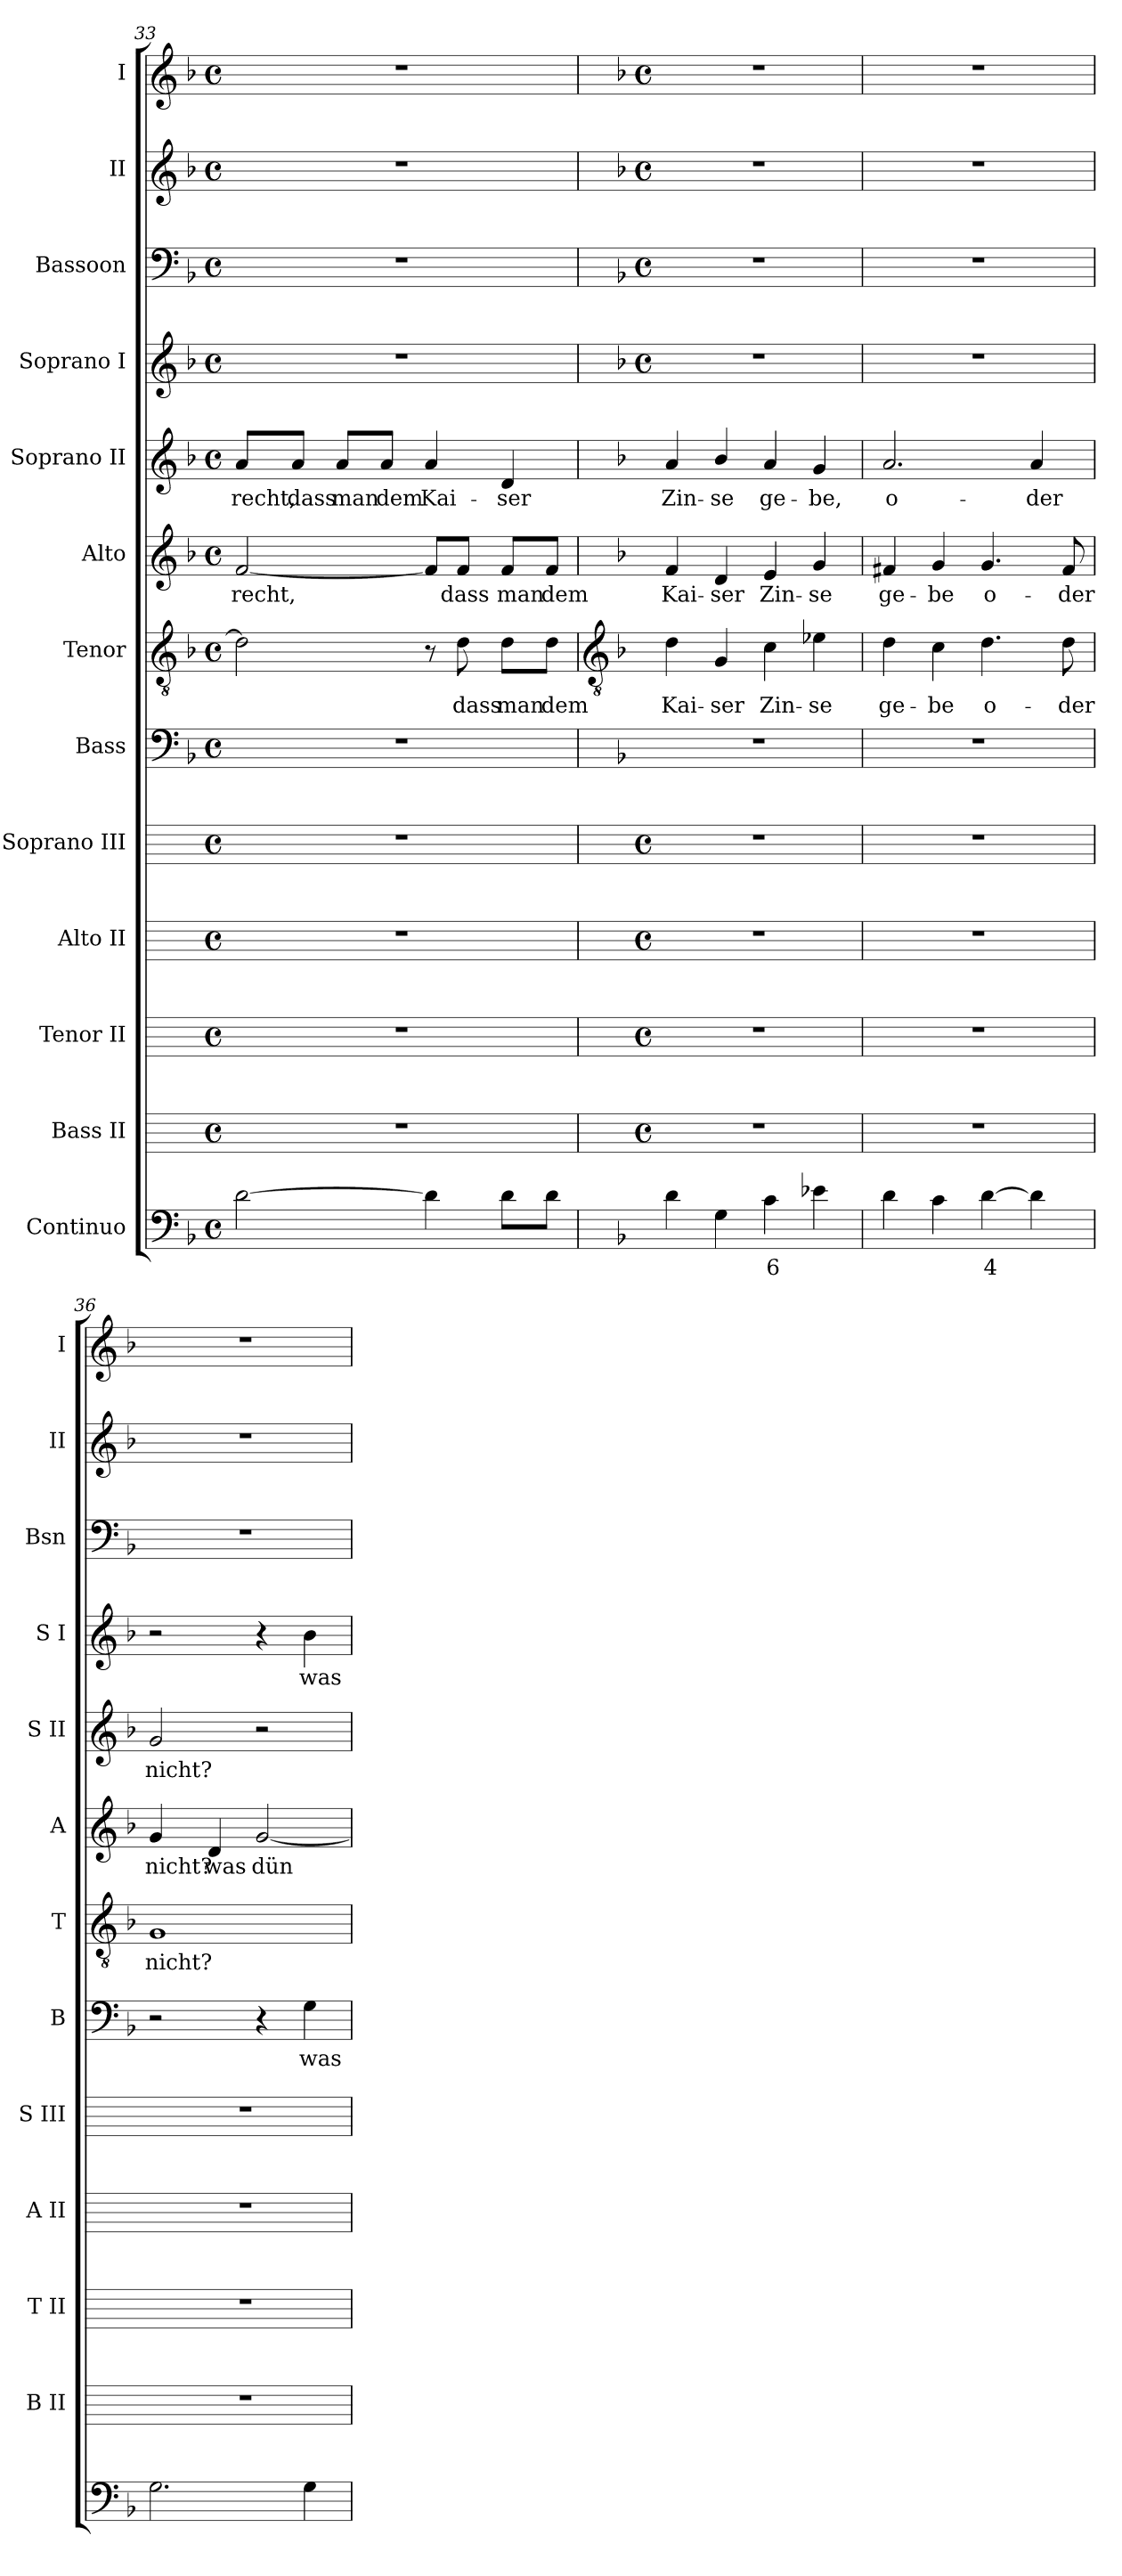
**kern	**text	**kern	**kern	**kern	**kern	**kern	**text	**kern	**text	**kern	**text	**kern	**text	**kern	**text	**kern	**kern	**kern
*part13	*part13	*part12	*part11	*part10	*part9	*part8	*part8	*part7	*part7	*part6	*part6	*part5	*part5	*part4	*part4	*part3	*part2	*part1
*staff13	*staff13	*staff12	*staff11	*staff10	*staff9	*staff8	*staff8	*staff7	*staff7	*staff6	*staff6	*staff5	*staff5	*staff4	*staff4	*staff3	*staff2	*staff1
*I"Continuo	*	*I"Bass II	*I"Tenor II	*I"Alto II	*I"Soprano III	*I"Bass	*	*I"Tenor	*	*I"Alto	*	*I"Soprano II	*	*I"Soprano I	*	*I"Bassoon	*I"II	*I"I
*	*	*I'B II	*I'T II	*I'A II	*I'S III	*I'B	*	*I'T	*	*I'A	*	*I'S II	*	*I'S I	*	*I'Bsn	*I'II	*I'I
*clefF4	*	*	*	*	*	*clefF4	*	*clefGv2	*	*clefG2	*	*clefG2	*	*clefG2	*	*clefF4	*clefG2	*clefG2
*	*	*ITrd4c7	*ITrd4c7	*ITrd4c7	*ITrd4c7	*	*	*	*	*	*	*	*	*	*	*	*	*
*k[b-]	*	*	*	*	*	*k[b-]	*	*k[b-]	*	*k[b-]	*	*k[b-]	*	*k[b-]	*	*k[b-]	*k[b-]	*k[b-]
*F:	*	*	*	*	*	*F:	*	*F:	*	*F:	*	*F:	*	*F:	*	*F:	*F:	*F:
*M4/4	*	*M4/4	*M4/4	*M4/4	*M4/4	*M4/4	*	*M4/4	*	*M4/4	*	*M4/4	*	*M4/4	*	*M4/4	*M4/4	*M4/4
*met(c)	*	*met(c)	*met(c)	*met(c)	*met(c)	*met(c)	*	*met(c)	*	*met(c)	*	*met(c)	*	*met(c)	*	*met(c)	*met(c)	*met(c)
=33	=33	=33	=33	=33	=33	=33	=33	=33	=33	=33	=33	=33	=33	=33	=33	=33	=33	=33
!	!	!	!	!	!	!	!	!	!	!	!LO:LY:b	!	!LO:LY:b	!	!	!	!	!
[2d	.	1r	1r	1r	1r	1r	.	2d]	.	[2f	recht,	8a/L	recht,	1r	.	1r	1r	1r
!	!	!	!	!	!	!	!	!	!	!	!	!	!LO:LY:b	!	!	!	!	!
.	.	.	.	.	.	.	.	.	.	.	.	8a/J	dass	.	.	.	.	.
!	!	!	!	!	!	!	!	!	!	!	!	!	!LO:LY:b	!	!	!	!	!
.	.	.	.	.	.	.	.	.	.	.	.	8a/L	man	.	.	.	.	.
!	!	!	!	!	!	!	!	!	!	!	!	!	!LO:LY:b	!	!	!	!	!
.	.	.	.	.	.	.	.	.	.	.	.	8a/J	dem	.	.	.	.	.
!	!	!	!	!	!	!	!	!	!	!	!	!	!LO:LY:b	!	!	!	!	!
4d]	.	.	.	.	.	.	.	8r	.	8f/L]	.	4a	Kai-	.	.	.	.	.
!	!	!	!	!	!	!	!	!	!LO:LY:b	!	!LO:LY:b	!	!	!	!	!	!	!
.	.	.	.	.	.	.	.	8d	dass	8f/J	dass	.	.	.	.	.	.	.
!	!	!	!	!	!	!	!	!	!LO:LY:b	!	!LO:LY:b	!	!LO:LY:b	!	!	!	!	!
8dL	.	.	.	.	.	.	.	8d\L	man	8f/L	man	4d	-ser	.	.	.	.	.
!	!	!	!	!	!	!	!	!	!LO:LY:b	!	!LO:LY:b	!	!	!	!	!	!	!
8dJ	.	.	.	.	.	.	.	8d\J	dem	8f/J	dem	.	.	.	.	.	.	.
!!LO:LB:g=z
=34	=34	=34	=34	=34	=34	=34	=34	=34	=34	=34	=34	=34	=34	=34	=34	=34	=34	=34
*	*	*	*	*	*	*	*	*clefGv2	*	*	*	*	*	*	*	*	*	*
*	*	*	*	*	*	*	*	*	*	*	*	*	*	*k[b-]	*	*	*	*
*	*	*	*	*	*	*	*	*	*	*	*	*	*	*F:	*	*	*	*
*	*	*M4/4	*M4/4	*M4/4	*M4/4	*	*	*	*	*	*	*	*	*M4/4	*	*M4/4	*M4/4	*M4/4
*	*	*met(c)	*met(c)	*met(c)	*met(c)	*	*	*	*	*	*	*	*	*met(c)	*	*met(c)	*met(c)	*met(c)
!	!	!	!	!	!	!	!	!	!LO:LY:b	!	!LO:LY:b	!	!LO:LY:b	!	!	!	!	!
4d	.	1r	1r	1r	1r	1r	.	4d	Kai-	4f	Kai-	4a	Zin-	1r	.	1r	1r	1r
!	!	!	!	!	!	!	!	!	!LO:LY:b	!	!LO:LY:b	!	!LO:LY:b	!	!	!	!	!
4G	.	.	.	.	.	.	.	4G	-ser	4d	-ser	4b-/	-se	.	.	.	.	.
!	!LO:LY:b	!	!	!	!	!	!	!	!LO:LY:b	!	!LO:LY:b	!	!LO:LY:b	!	!	!	!	!
4c	6	.	.	.	.	.	.	4c	Zin-	4e	Zin-	4a	ge-	.	.	.	.	.
!	!	!	!	!	!	!	!	!	!LO:LY:b	!	!LO:LY:b	!	!LO:LY:b	!	!	!	!	!
4e-X	.	.	.	.	.	.	.	4e-X	-se	4g	-se	4g	-be,	.	.	.	.	.
=35	=35	=35	=35	=35	=35	=35	=35	=35	=35	=35	=35	=35	=35	=35	=35	=35	=35	=35
!	!	!	!	!	!	!	!	!	!LO:LY:b	!	!LO:LY:b	!	!LO:LY:b	!	!	!	!	!
4d	.	1r	1r	1r	1r	1r	.	4d	ge-	4f#X	ge-	2.a	o-	1r	.	1r	1r	1r
!	!	!	!	!	!	!	!	!	!LO:LY:b	!	!LO:LY:b	!	!	!	!	!	!	!
4c	.	.	.	.	.	.	.	4c	-be	4g	-be	.	.	.	.	.	.	.
!	!LO:LY:b	!	!	!	!	!	!	!	!LO:LY:b	!	!LO:LY:b	!	!	!	!	!	!	!
[4d	4	.	.	.	.	.	.	4.d	o-	4.g	o-	.	.	.	.	.	.	.
!	!	!	!	!	!	!	!	!	!	!	!	!	!LO:LY:b	!	!	!	!	!
4d]	.	.	.	.	.	.	.	.	.	.	.	4a	-der	.	.	.	.	.
!	!	!	!	!	!	!	!	!	!LO:LY:b	!	!LO:LY:b	!	!	!	!	!	!	!
.	.	.	.	.	.	.	.	8d	-der	8f#	-der	.	.	.	.	.	.	.
=36	=36	=36	=36	=36	=36	=36	=36	=36	=36	=36	=36	=36	=36	=36	=36	=36	=36	=36
!	!	!	!	!	!	!	!	!	!LO:LY:b	!	!LO:LY:b	!	!LO:LY:b	!	!	!	!	!
2.G	.	1r	1r	1r	1r	2r	.	1G	nicht?	4g	nicht?	2g	nicht?	2r	.	1r	1r	1r
!	!	!	!	!	!	!	!	!	!	!	!LO:LY:b	!	!	!	!	!	!	!
.	.	.	.	.	.	.	.	.	.	4d	was	.	.	.	.	.	.	.
!	!	!	!	!	!	!	!	!	!	!	!LO:LY:b	!	!	!	!	!	!	!
.	.	.	.	.	.	4r	.	.	.	[2g	dün-	2r	.	4r	.	.	.	.
!	!	!	!	!	!	!	!LO:LY:b	!	!	!	!	!	!	!	!LO:LY:b	!	!	!
4G	.	.	.	.	.	4G	was	.	.	.	.	.	.	4b-	was	.	.	.
=	=	=	=	=	=	=	=	=	=	=	=	=	=	=	=	=	=	=
*-	*-	*-	*-	*-	*-	*-	*-	*-	*-	*-	*-	*-	*-	*-	*-	*-	*-	*-
